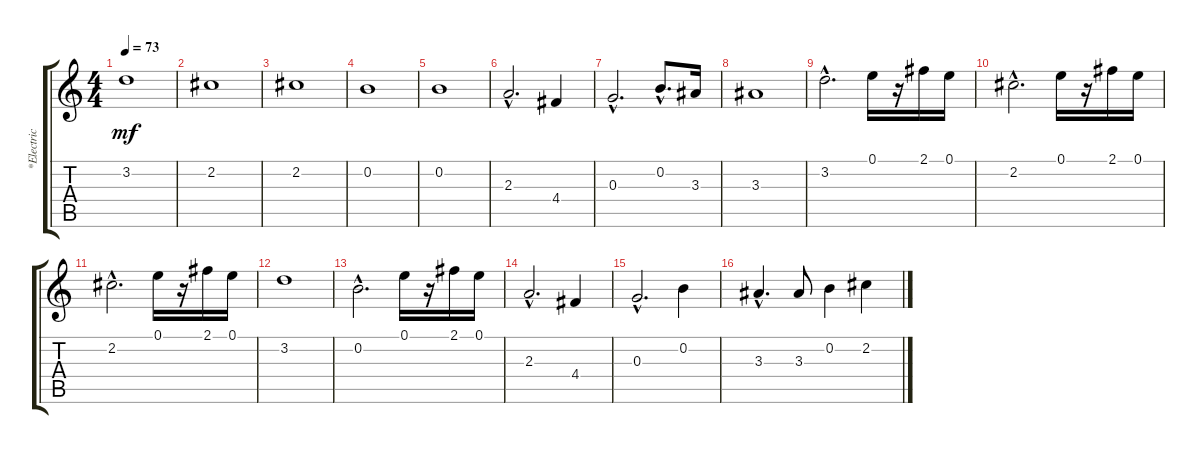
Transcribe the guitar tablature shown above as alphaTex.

\track ("*Electric Guitar 5" "*Electric ") {instrument electricguitarclean}
\staff {score tabs}
\tuning (E4 B3 G3 D3 A2 E2) {hide}
\ts (4 4)
\tempo 73
\clef g2
\ks c
3.2.1{dy mf} |
2.2.1 |
2.2.1 |
0.2.1 |
0.2.1 |
2.3{hac}.2{d} 4.4.4 |
0.3{hac}.2{d} 0.2{hac}.8{d} 3.3.16 |
3.3.1 |
3.2{hac}.2{d} 0.1.16 r.16 2.1.16 0.1.16 |
2.2{hac}.2{d} 0.1.16 r.16 2.1.16 0.1.16 |
2.2{hac}.2{d} 0.1.16 r.16 2.1.16 0.1.16 |
3.2.1 |
0.2{hac}.2{d} 0.1.16 r.16 2.1.16 0.1.16 |
2.3{hac}.2{d} 4.4.4 |
0.3{hac}.2{d} 0.2.4 |
3.3{hac}.4{d} 3.3.8 0.2.4 2.2.4
